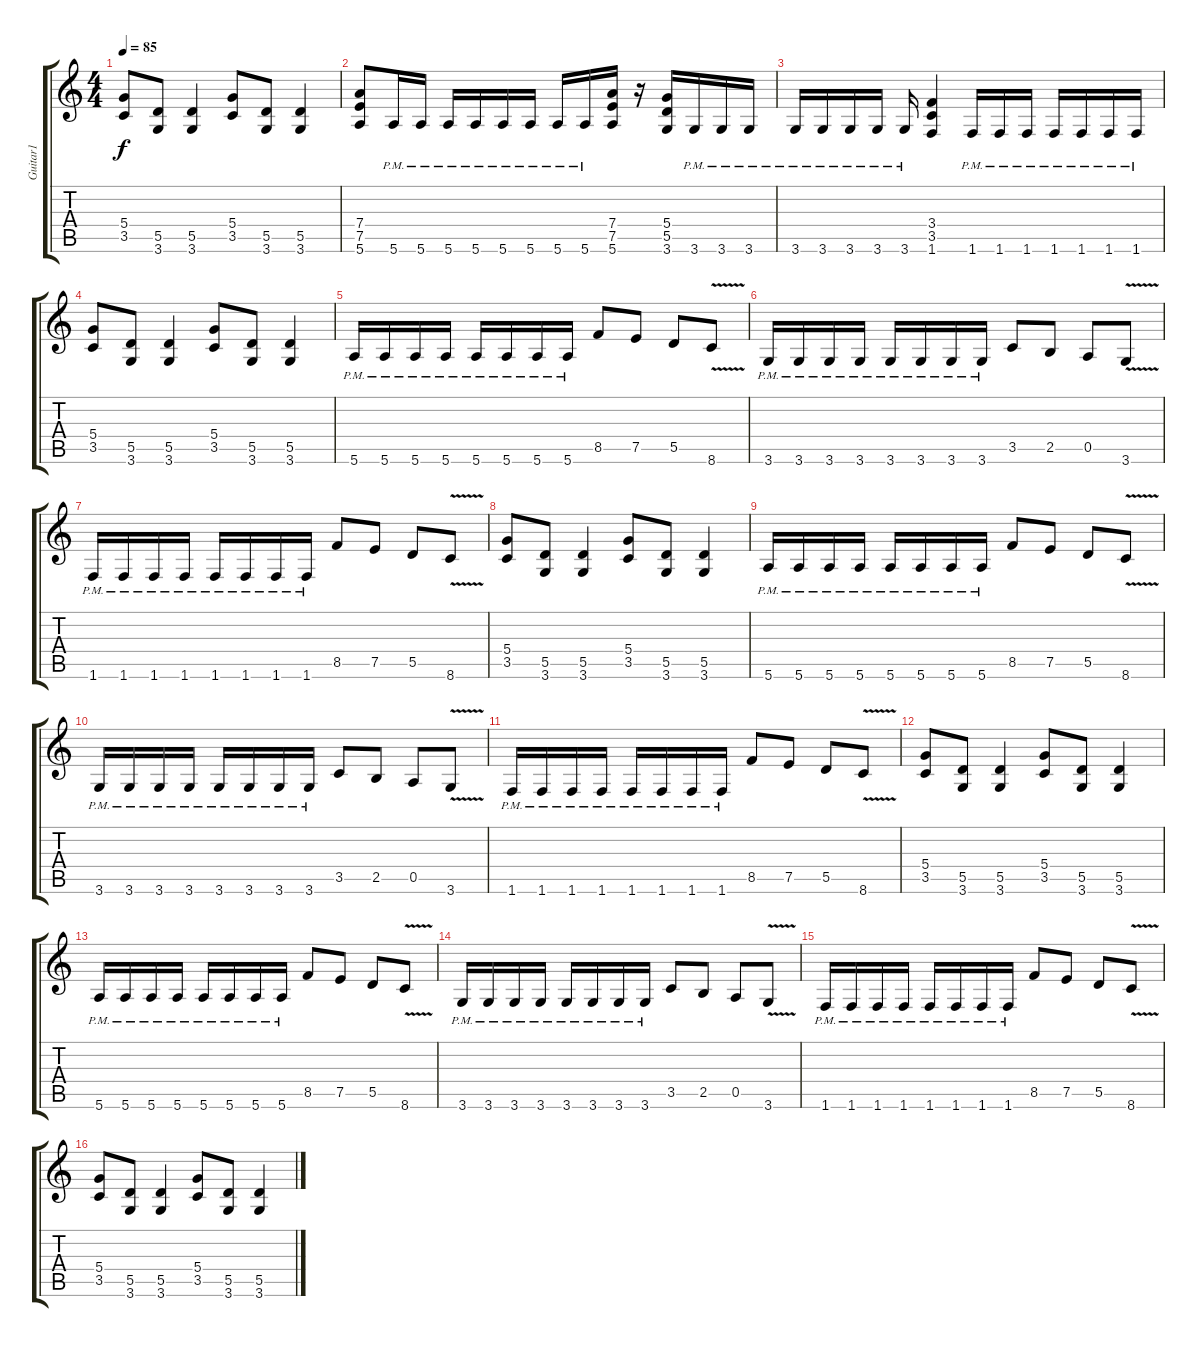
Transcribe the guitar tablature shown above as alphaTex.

\track ("Guitar1" "Guitar1") {instrument overdrivenguitar}
\staff {score tabs}
\tuning (E4 B3 G3 D3 A2 E2) {hide}
\ts (4 4)
\tempo 85
\clef g2
\ks c
(5.4 3.5).8{dy f} (5.5 3.6).8 (5.5 3.6).4 (5.4 3.5).8 (5.5 3.6).8 (5.5 3.6).4 |
(7.4 7.5 5.6).8 5.6{pm}.16 5.6{pm}.16 5.6{pm}.16 5.6{pm}.16 5.6{pm}.16 5.6{pm}.16 5.6{pm}.16 5.6{pm}.16 (7.4 7.5 5.6).16 r.16 (5.4 5.5 3.6).16 3.6{pm}.16 3.6{pm}.16 3.6{pm}.16 |
3.6{pm}.16 3.6{pm}.16 3.6{pm}.16 3.6{pm}.16 3.6{pm}.16 (3.4 3.5 1.6).4 1.6{pm}.16 1.6{pm}.16 1.6{pm}.16 1.6{pm}.16 1.6{pm}.16 1.6{pm}.16 1.6{pm}.16 |
(5.4 3.5).8 (5.5 3.6).8 (5.5 3.6).4 (5.4 3.5).8 (5.5 3.6).8 (5.5 3.6).4 |
5.6{pm}.16 5.6{pm}.16 5.6{pm}.16 5.6{pm}.16 5.6{pm}.16 5.6{pm}.16 5.6{pm}.16 5.6{pm}.16 8.5.8 7.5.8 5.5.8 8.6{v}.8 |
3.6{pm}.16 3.6{pm}.16 3.6{pm}.16 3.6{pm}.16 3.6{pm}.16 3.6{pm}.16 3.6{pm}.16 3.6{pm}.16 3.5.8 2.5.8 0.5.8 3.6{v}.8 |
1.6{pm}.16 1.6{pm}.16 1.6{pm}.16 1.6{pm}.16 1.6{pm}.16 1.6{pm}.16 1.6{pm}.16 1.6{pm}.16 8.5.8 7.5.8 5.5.8 8.6{v}.8 |
(5.4 3.5).8 (5.5 3.6).8 (5.5 3.6).4 (5.4 3.5).8 (5.5 3.6).8 (5.5 3.6).4 |
5.6{pm}.16 5.6{pm}.16 5.6{pm}.16 5.6{pm}.16 5.6{pm}.16 5.6{pm}.16 5.6{pm}.16 5.6{pm}.16 8.5.8 7.5.8 5.5.8 8.6{v}.8 |
3.6{pm}.16 3.6{pm}.16 3.6{pm}.16 3.6{pm}.16 3.6{pm}.16 3.6{pm}.16 3.6{pm}.16 3.6{pm}.16 3.5.8 2.5.8 0.5.8 3.6{v}.8 |
1.6{pm}.16 1.6{pm}.16 1.6{pm}.16 1.6{pm}.16 1.6{pm}.16 1.6{pm}.16 1.6{pm}.16 1.6{pm}.16 8.5.8 7.5.8 5.5.8 8.6{v}.8 |
(5.4 3.5).8 (5.5 3.6).8 (5.5 3.6).4 (5.4 3.5).8 (5.5 3.6).8 (5.5 3.6).4 |
5.6{pm}.16 5.6{pm}.16 5.6{pm}.16 5.6{pm}.16 5.6{pm}.16 5.6{pm}.16 5.6{pm}.16 5.6{pm}.16 8.5.8 7.5.8 5.5.8 8.6{v}.8 |
3.6{pm}.16 3.6{pm}.16 3.6{pm}.16 3.6{pm}.16 3.6{pm}.16 3.6{pm}.16 3.6{pm}.16 3.6{pm}.16 3.5.8 2.5.8 0.5.8 3.6{v}.8 |
1.6{pm}.16 1.6{pm}.16 1.6{pm}.16 1.6{pm}.16 1.6{pm}.16 1.6{pm}.16 1.6{pm}.16 1.6{pm}.16 8.5.8 7.5.8 5.5.8 8.6{v}.8 |
(5.4 3.5).8 (5.5 3.6).8 (5.5 3.6).4 (5.4 3.5).8 (5.5 3.6).8 (5.5 3.6).4
